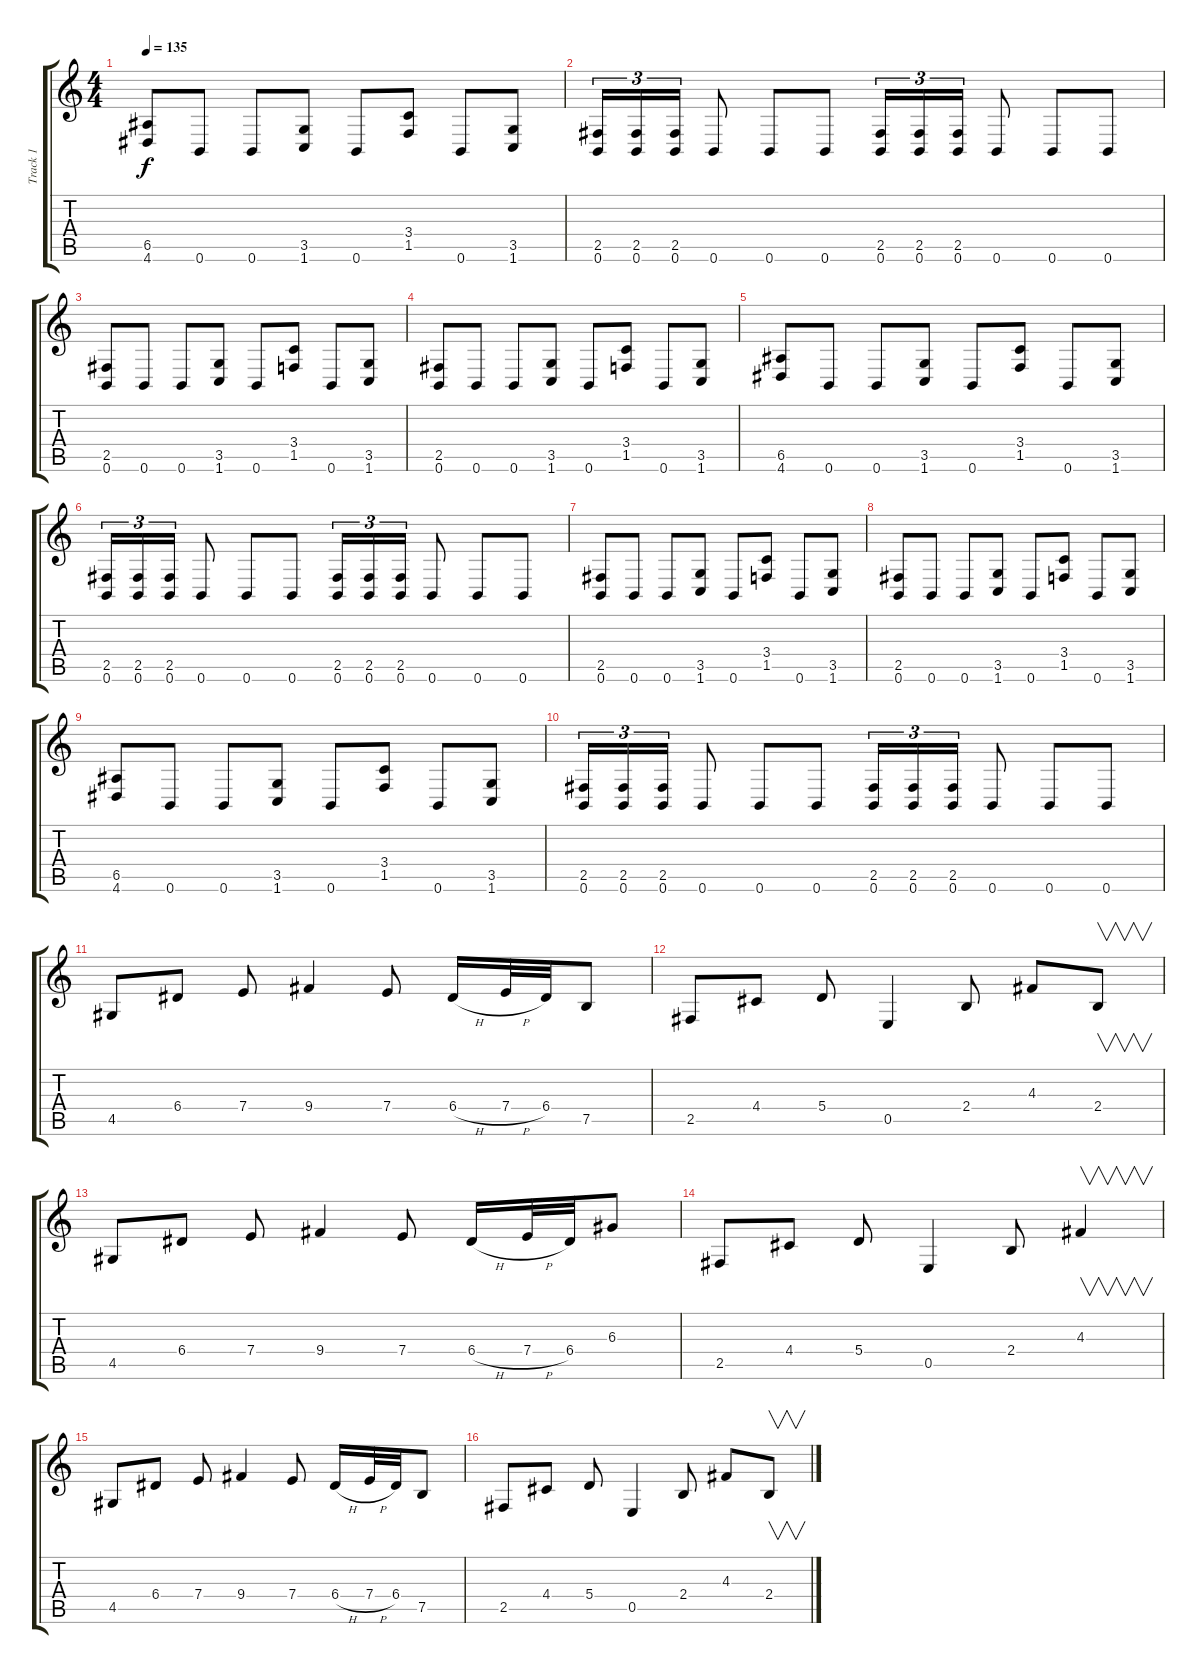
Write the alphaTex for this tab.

\track ("Track 1" "Track 1") {instrument distortionguitar}
\staff {score tabs}
\tuning (B3 Gb3 D3 A2 E2 B1) {hide}
\ts (4 4)
\tempo 135
\clef g2
\ks c
(6.5 4.6).8{dy f} 0.6.8 0.6.8 (3.5 1.6).8 0.6.8 (3.4 1.5).8 0.6.8 (3.5 1.6).8 |
(2.5 0.6).16{tu (3 2)} (2.5 0.6).16{tu (3 2)} (2.5 0.6).16{tu (3 2)} 0.6.8 0.6.8 0.6.8 (2.5 0.6).16{tu (3 2)} (2.5 0.6).16{tu (3 2)} (2.5 0.6).16{tu (3 2)} 0.6.8 0.6.8 0.6.8 |
(2.5 0.6).8 0.6.8 0.6.8 (3.5 1.6).8 0.6.8 (3.4 1.5).8 0.6.8 (3.5 1.6).8 |
(2.5 0.6).8 0.6.8 0.6.8 (3.5 1.6).8 0.6.8 (3.4 1.5).8 0.6.8 (3.5 1.6).8 |
(6.5 4.6).8 0.6.8 0.6.8 (3.5 1.6).8 0.6.8 (3.4 1.5).8 0.6.8 (3.5 1.6).8 |
(2.5 0.6).16{tu (3 2)} (2.5 0.6).16{tu (3 2)} (2.5 0.6).16{tu (3 2)} 0.6.8 0.6.8 0.6.8 (2.5 0.6).16{tu (3 2)} (2.5 0.6).16{tu (3 2)} (2.5 0.6).16{tu (3 2)} 0.6.8 0.6.8 0.6.8 |
(2.5 0.6).8 0.6.8 0.6.8 (3.5 1.6).8 0.6.8 (3.4 1.5).8 0.6.8 (3.5 1.6).8 |
(2.5 0.6).8 0.6.8 0.6.8 (3.5 1.6).8 0.6.8 (3.4 1.5).8 0.6.8 (3.5 1.6).8 |
(6.5 4.6).8 0.6.8 0.6.8 (3.5 1.6).8 0.6.8 (3.4 1.5).8 0.6.8 (3.5 1.6).8 |
(2.5 0.6).16{tu (3 2)} (2.5 0.6).16{tu (3 2)} (2.5 0.6).16{tu (3 2)} 0.6.8 0.6.8 0.6.8 (2.5 0.6).16{tu (3 2)} (2.5 0.6).16{tu (3 2)} (2.5 0.6).16{tu (3 2)} 0.6.8 0.6.8 0.6.8 |
4.5.8 6.4.8 7.4.8 9.4.4 7.4.8 6.4{h}.16 7.4{h}.32 6.4.32 7.5.8 |
2.5.8 4.4.8 5.4.8 0.5.4 2.4.8 4.3.8 2.4.8{v} |
4.5.8 6.4.8 7.4.8 9.4.4 7.4.8 6.4{h}.16 7.4{h}.32 6.4.32 6.3.8 |
2.5.8 4.4.8 5.4.8 0.5.4 2.4.8 4.3.4{v} |
4.5.8 6.4.8 7.4.8 9.4.4 7.4.8 6.4{h}.16 7.4{h}.32 6.4.32 7.5.8 |
2.5.8 4.4.8 5.4.8 0.5.4 2.4.8 4.3.8 2.4.8{v}
